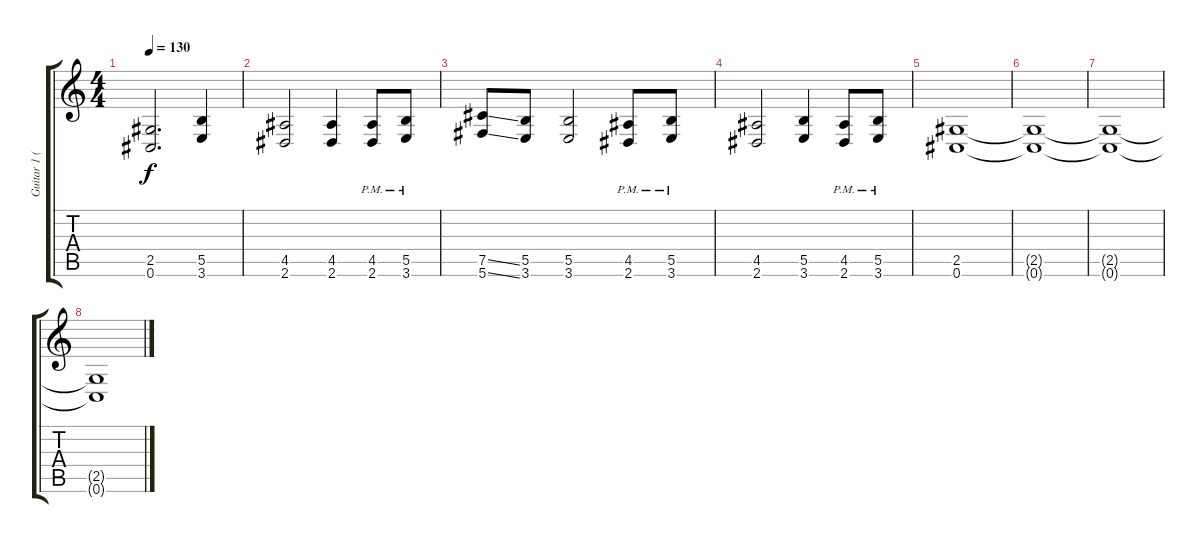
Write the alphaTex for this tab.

\track ("Guitar 1 (Distortion)" "Guitar 1 (") {instrument distortionguitar}
\staff {score tabs}
\tuning (Db4 Ab3 E3 B2 Gb2 Db2) {hide}
\ts (4 4)
\tempo 130
\clef g2
\ks c
(2.5 0.6).2{d dy f} (5.5 3.6).4 |
(4.5 2.6).2 (4.5 2.6).4 (4.5{pm} 2.6{pm}).8 (5.5{pm} 3.6{pm}).8 |
(7.5{ss} 5.6{ss}).8 (5.5 3.6).8 (5.5 3.6).2 (4.5{pm} 2.6{pm}).8 (5.5{pm} 3.6{pm}).8 |
(4.5 2.6).2 (5.5 3.6).4 (4.5{pm} 2.6{pm}).8 (5.5{pm} 3.6{pm}).8 |
(2.5 0.6).1{volume 0} |
(2.5{t} 0.6{t}).1 |
(2.5{t} 0.6{t}).1 |
(2.5{t} 0.6{t}).1
